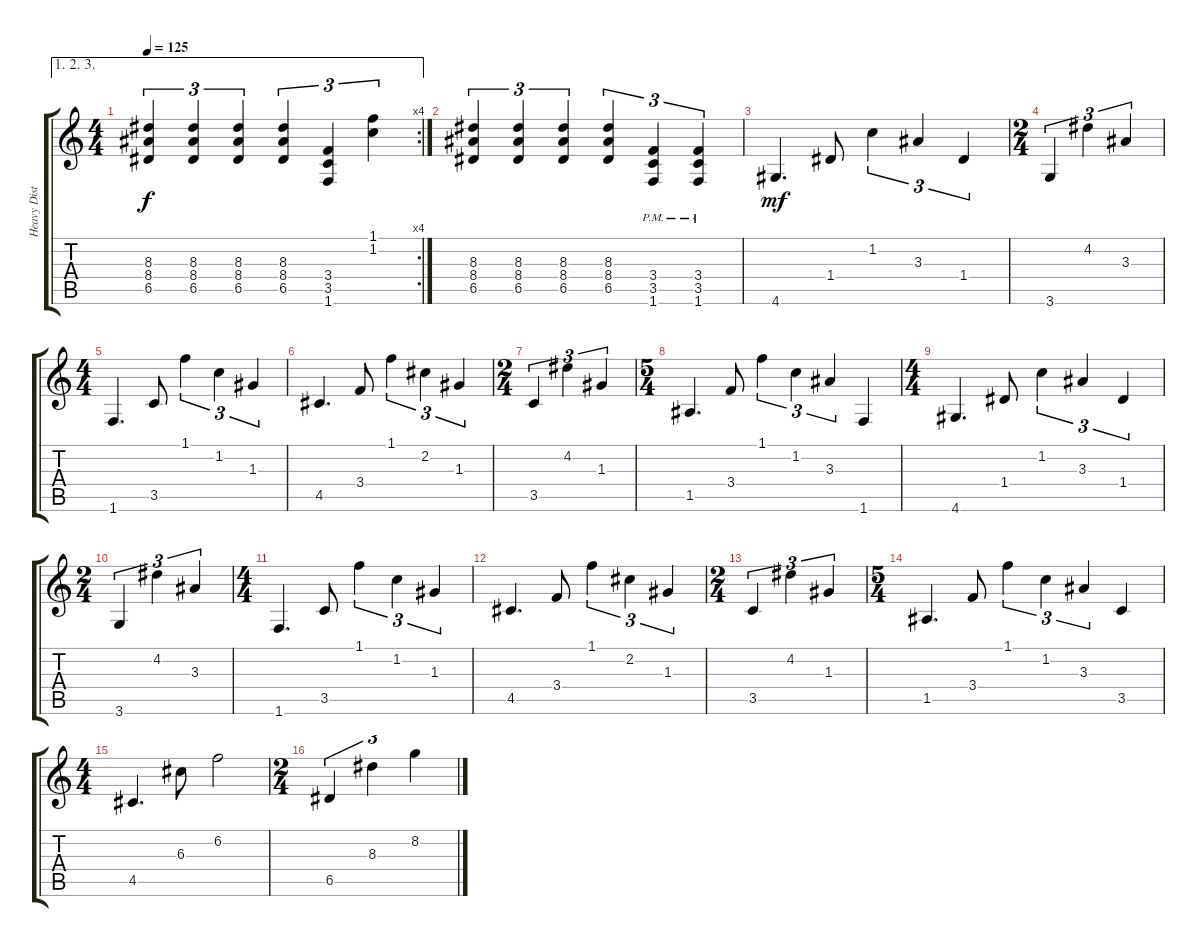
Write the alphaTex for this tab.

\track ("Heavy Distortion Guitar" "Heavy Dist") {instrument distortionguitar}
\staff {score tabs}
\tuning (E4 B3 G3 D3 A2 E2) {hide}
\ae (1 2 3)
\rc 4
\ts (4 4)
\tempo 125
\clef g2
\ks c
(8.3 8.4 6.5).4{tu (3 2) dy f} (8.3 8.4 6.5).4{tu (3 2)} (8.3 8.4 6.5).4{tu (3 2)} (8.3 8.4 6.5).4{tu (3 2)} (3.4 3.5 1.6).4{tu (3 2)} (1.1 1.2).4{tu (3 2)} |
(8.3 8.4 6.5).4{tu (3 2)} (8.3 8.4 6.5).4{tu (3 2)} (8.3 8.4 6.5).4{tu (3 2)} (8.3 8.4 6.5).4{tu (3 2)} (3.4{pm} 3.5{pm} 1.6{pm}).4{tu (3 2)} (3.4{pm} 3.5{pm} 1.6{pm}).4{tu (3 2)} |
4.6.4{d dy mf} 1.4.8 1.2.4{tu (3 2)} 3.3.4{tu (3 2)} 1.4.4{tu (3 2)} |
\ts (2 4)
3.6.4{tu (3 2)} 4.2.4{tu (3 2)} 3.3.4{tu (3 2)} |
\ts (4 4)
1.6.4{d} 3.5.8 1.1.4{tu (3 2)} 1.2.4{tu (3 2)} 1.3.4{tu (3 2)} |
4.5.4{d} 3.4.8 1.1.4{tu (3 2)} 2.2.4{tu (3 2)} 1.3.4{tu (3 2)} |
\ts (2 4)
3.5.4{tu (3 2)} 4.2.4{tu (3 2)} 1.3.4{tu (3 2)} |
\ts (5 4)
1.5.4{d} 3.4.8 1.1.4{tu (3 2)} 1.2.4{tu (3 2)} 3.3.4{tu (3 2)} 1.6.4 |
\ts (4 4)
4.6.4{d} 1.4.8 1.2.4{tu (3 2)} 3.3.4{tu (3 2)} 1.4.4{tu (3 2)} |
\ts (2 4)
3.6.4{tu (3 2)} 4.2.4{tu (3 2)} 3.3.4{tu (3 2)} |
\ts (4 4)
1.6.4{d} 3.5.8 1.1.4{tu (3 2)} 1.2.4{tu (3 2)} 1.3.4{tu (3 2)} |
4.5.4{d} 3.4.8 1.1.4{tu (3 2)} 2.2.4{tu (3 2)} 1.3.4{tu (3 2)} |
\ts (2 4)
3.5.4{tu (3 2)} 4.2.4{tu (3 2)} 1.3.4{tu (3 2)} |
\ts (5 4)
1.5.4{d} 3.4.8 1.1.4{tu (3 2)} 1.2.4{tu (3 2)} 3.3.4{tu (3 2)} 3.5.4 |
\ts (4 4)
4.5.4{d} 6.3.8 6.2.2 |
\ts (2 4)
6.5.4{tu (3 2)} 8.3.4{tu (3 2)} 8.2.4{tu (3 2)}
